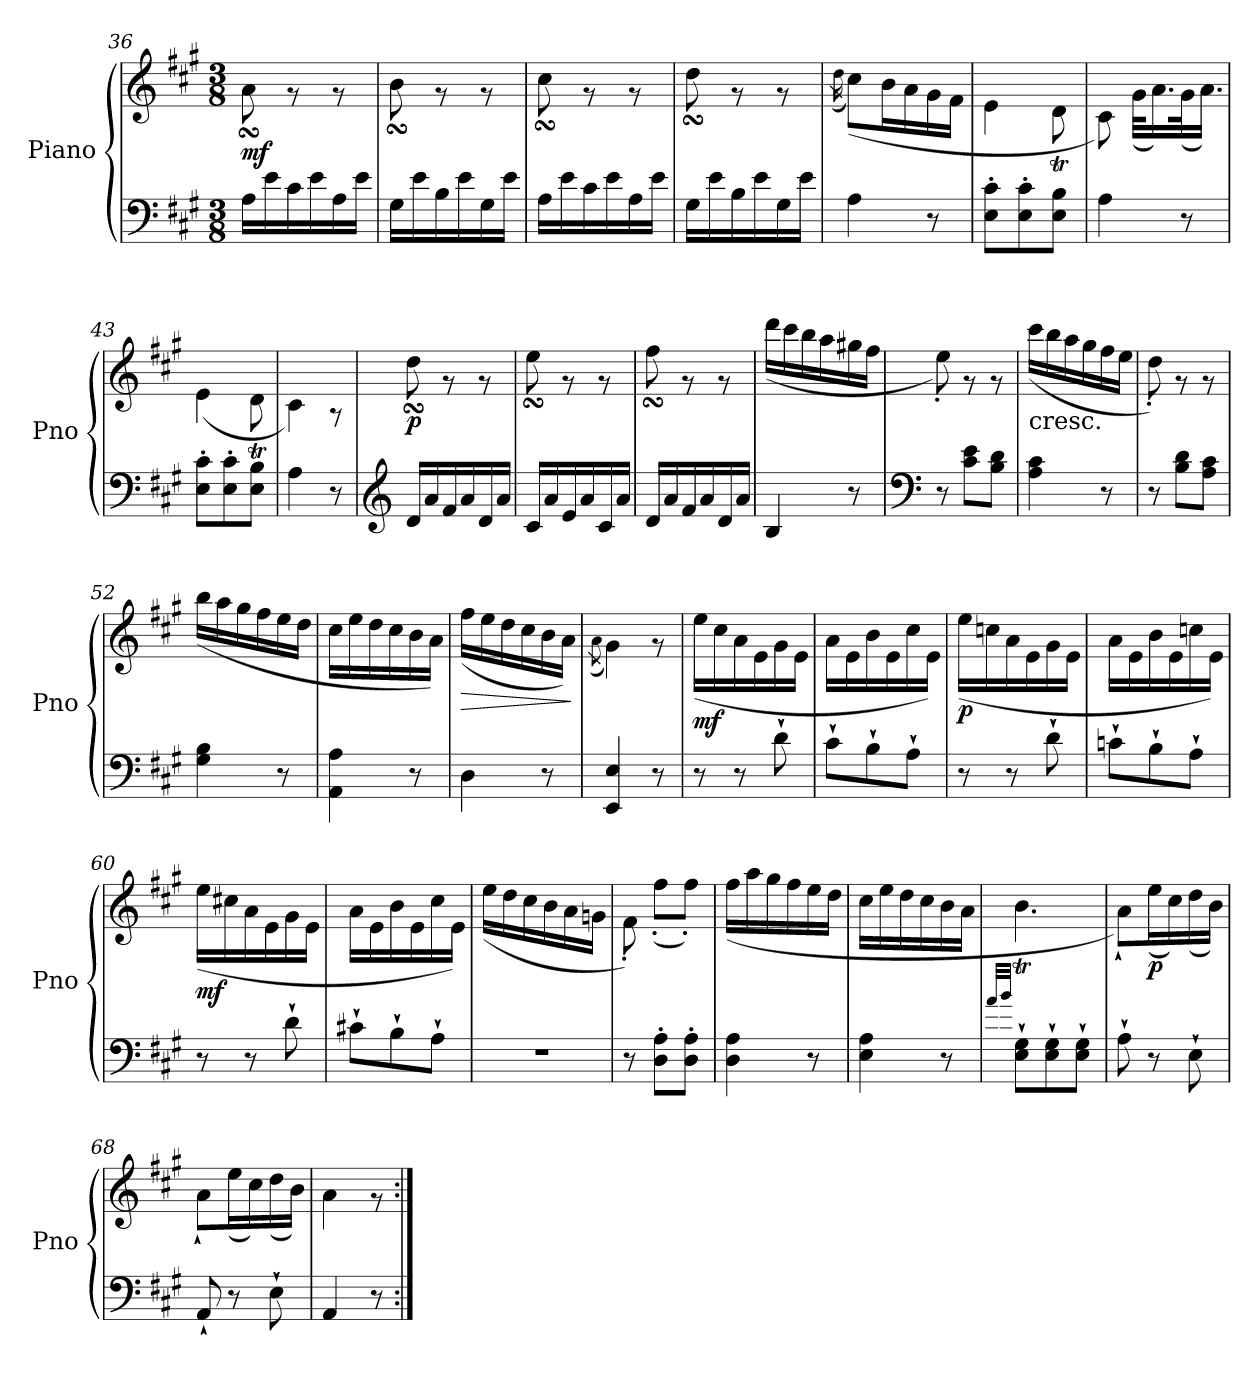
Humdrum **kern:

**kern	**kern	**dynam
*part1	*part1	*part1
*staff2	*staff1	*staff1/2
*I"Piano	*	*
*I'Pno	*	*
*clefF4	*clefG2	*
*k[f#c#g#]	*k[f#c#g#]	*
*A:	*A:	*
*M3/8	*M3/8	*
=36	=36	=36
*	*^	*
!	!	!	!LO:DY:b
16A\LL	4.ryy	8asSSs\	mf
16e\	.	.	.
16c#\	.	8r	.
16e\	.	.	.
16A\	.	8r	.
16e\JJ	.	.	.
!!LO:PB:g=z	!!
=37	=37	=37	=37
16G#\LL	4.ryy	8bsSSS\	.
16e\	.	.	.
16B\	.	8r	.
16e\	.	.	.
16G#\	.	8r	.
16e\JJ	.	.	.
=38	=38	=38	=38
16A\LL	4.ryy	8cc#sSsS\	.
16e\	.	.	.
16c#\	.	8r	.
16e\	.	.	.
16A\	.	8r	.
16e\JJ	.	.	.
=39	=39	=39	=39
16G#\LL	4.ryy	8ddsSSs\	.
16e\	.	.	.
16B\	.	8r	.
16e\	.	.	.
16G#\	.	8r	.
16e\JJ	.	.	.
=40	=40	=40	=40
.	.	(>16qdd\	.
4A\	4.ryy	(<8cc#\L)	.
.	.	16b\L	.
.	.	16a\	.
8r	.	16g#\	.
.	.	16f#\JJ	.
=41	=41	=41	=41
8E\' 8c#\'L	4.ryy	4e\	.
8E\' 8c#\'	.	.	.
8E\ 8B\J	.	8dT\	.
=42	=42	=42	=42
4A\	4.ryy	8c#\)	.
.	.	(<32g#\KLL	.
.	.	16.a\)	.
8r	.	(<32g#\K	.
.	.	16.a\JJ)	.
=43	=43	=43	=43
8E\' 8c#\'L	4.ryy	(<4e\	.
8E\' 8c#\'	.	.	.
8E\ 8B\J	.	8dT\	.
=44	=44	=44	=44
4A\	4.ryy	4c#\)	.
8r	.	8r	.
!!LO:LB:g=z	!!
=45	=45	=45	=45
*clefG2	*	*	*
!	!	!	!LO:DY:b
16d/LL	4.ryy	8ddsSSs\	p
16a/	.	.	.
16f#/	.	8r	.
16a/	.	.	.
16d/	.	8r	.
16a/JJ	.	.	.
=46	=46	=46	=46
16c#/LL	4.ryy	8eesSSS\	.
16a/	.	.	.
16e/	.	8r	.
16a/	.	.	.
16c#/	.	8r	.
16a/JJ	.	.	.
=47	=47	=47	=47
16d/LL	4.ryy	8ff#sSSS\	.
16a/	.	.	.
16f#/	.	8r	.
16a/	.	.	.
16d/	.	8r	.
16a/JJ	.	.	.
=48	=48	=48	=48
4B/	4.ryy	(<16ddd\LL	.
.	.	16ccc#\	.
.	.	16bb\	.
.	.	16aa\	.
8r	.	16gg#X\	.
.	.	16ff#\JJ	.
=49	=49	=49	=49
*clefF4	*	*	*
8r	4.ryy	8ee'\)	.
8c#\ 8e\L	.	8r	.
8B\ 8d\J	.	8r	.
=50	=50	=50	=50
!	!LO:TX:b:t=cresc.	!	!
4A\ 4c#\	4.ryy	(<16ccc#\LL	.
.	.	16bb\	.
.	.	16aa\	.
.	.	16gg#\	.
8r	.	16ff#\	.
.	.	16ee\JJ	.
=51	=51	=51	=51
8r	4.ryy	8dd'\)	.
8B\ 8d\L	.	8r	.
8A\ 8c#\J	.	8r	.
=52	=52	=52	=52
4G#\ 4B\	4.ryy	(<16bb\LL	.
.	.	16aa\	.
.	.	16gg#\	.
.	.	16ff#\	.
8r	.	16ee\	.
.	.	16dd\JJ	.
!!LO:LB:g=z	!!
=53	=53	=53	=53
4AA\ 4A\	4.ryy	16cc#\LL	.
.	.	16ee\	.
.	.	16dd\	.
.	.	16cc#\	.
8r	.	16b\	.
.	.	16a\JJ)	.
=54	=54	=54	=54
!	!	!	!LO:HP:b
4D\	4.ryy	(<16ff#\LL	>
.	.	16ee\	.
.	.	16dd\	.
.	.	16cc#\	.
8r	.	16b\	.
.	.	16a\JJ)	.
*	*v	*v	*
.	.	]
=55	=55	=55
*	*^	*
.	.	(>8qa\	.
4EE/ 4E/	4.ryy	4g#\)	.
8r	.	8r	.
=56	=56	=56	=56
!	!	!	!LO:DY:b
8r	4.ryy	(<16ee\LL	mf
.	.	16cc#\	.
8r	.	16a\	.
.	.	16e\	.
8d`\	.	16g#\	.
.	.	16e\JJ	.
=57	=57	=57	=57
8c#`\L	4.ryy	16a\LL	.
.	.	16e\	.
8B`\	.	16b\	.
.	.	16e\	.
8A`\J	.	16cc#\	.
.	.	16e\JJ)	.
=58	=58	=58	=58
!	!	!	!LO:DY:b
8r	4.ryy	(<16ee\LL	p
.	.	16ccn\	.
8r	.	16a\	.
.	.	16e\	.
8d`\	.	16g#\	.
.	.	16e\JJ	.
=59	=59	=59	=59
8cn`\L	4.ryy	16a\LL	.
.	.	16e\	.
8B`\	.	16b\	.
.	.	16e\	.
8A`\J	.	16ccn\	.
.	.	16e\JJ)	.
=60	=60	=60	=60
!	!	!	!LO:DY:b
8r	4.ryy	(<16ee\LL	mf
.	.	16cc#X\	.
8r	.	16a\	.
.	.	16e\	.
8d`\	.	16g#\	.
.	.	16e\JJ	.
!!LO:LB:g=z	!!
=61	=61	=61	=61
8c#X`\L	4.ryy	16a\LL	.
.	.	16e\	.
8B`\	.	16b\	.
.	.	16e\	.
8A`\J	.	16cc#\	.
.	.	16e\JJ)	.
=62	=62	=62	=62
4.r	4.ryy	(<16ee\LL	.
.	.	16dd\	.
.	.	16cc#\	.
.	.	16b\	.
.	.	16a\	.
.	.	16gn\JJ	.
=63	=63	=63	=63
8r	4.ryy	8f#'\)	.
8D\' 8A\'L	.	(<8ff#'\L	.
8D\' 8A\'J	.	8ff#'\J)	.
=64	=64	=64	=64
4D\ 4A\	4.ryy	(<16ff#\LL	.
.	.	16aa\	.
.	.	16gg#\	.
.	.	16ff#\	.
8r	.	16ee\	.
.	.	16dd\JJ	.
=65	=65	=65	=65
4E\ 4A\	4.ryy	16cc#\LL	.
.	.	16ee\	.
.	.	16dd\	.
.	.	16cc#\	.
8r	.	16b\	.
.	.	16a\JJ	.
=66	=66	=66	=66
32qa/LLL	.	.	.
32qb/JJJ	.	.	.
8E\` 8G#\`L	4.ryy	4.bT\	.
8E\` 8G#\`	.	.	.
8E\` 8G#\`J	.	.	.
=67	=67	=67	=67
8A`\	4.ryy	8a`\L)	.
!	!	!	!LO:DY:b
8r	.	(<16ee\L	p
.	.	16cc#\)	.
8E`\	.	(<16dd\	.
.	.	16b\JJ)	.
=68	=68	=68	=68
8AA`/	4.ryy	8a`\L	.
8r	.	(<16ee\L	.
.	.	16cc#\)	.
8E`\	.	(<16dd\	.
.	.	16b\JJ)	.
=69	=69	=69	=69
4AA/	4.ryy	4a\	.
8r	.	8r	.
*	*v	*v	*
=:|!	=:|!	=:|!
*-	*-	*-
